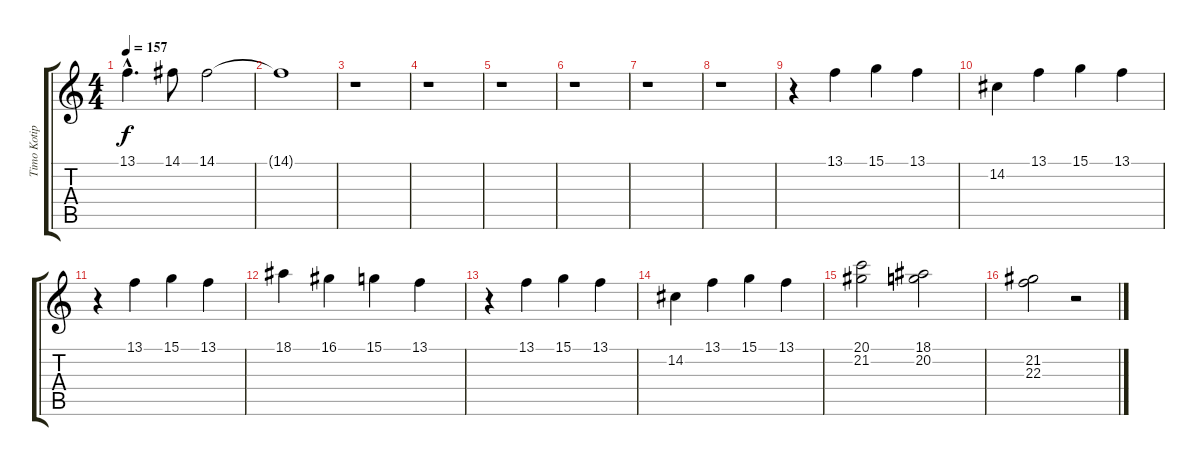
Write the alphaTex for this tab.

\track ("Timo Kotipelto" "Timo Kotip") {instrument lead3calliope}
\staff {score tabs}
\tuning (E4 B3 G3 D3 A2 E2) {hide}
\ts (4 4)
\tempo 157
\clef g2
\ks c
13.1{hac}.4{d dy f} 14.1.8 14.1.2 |
14.1{t}.1 |
r.1 |
r.1 |
r.1 |
r.1 |
r.1 |
r.1 |
r.4 13.1.4 15.1.4 13.1.4 |
14.2.4 13.1.4 15.1.4 13.1.4 |
r.4 13.1.4 15.1.4 13.1.4 |
18.1.4 16.1.4 15.1.4 13.1.4 |
r.4 13.1.4 15.1.4 13.1.4 |
14.2.4 13.1.4 15.1.4 13.1.4 |
(20.1 21.2).2 (18.1 20.2).2 |
(21.2 22.3).2 r.2
